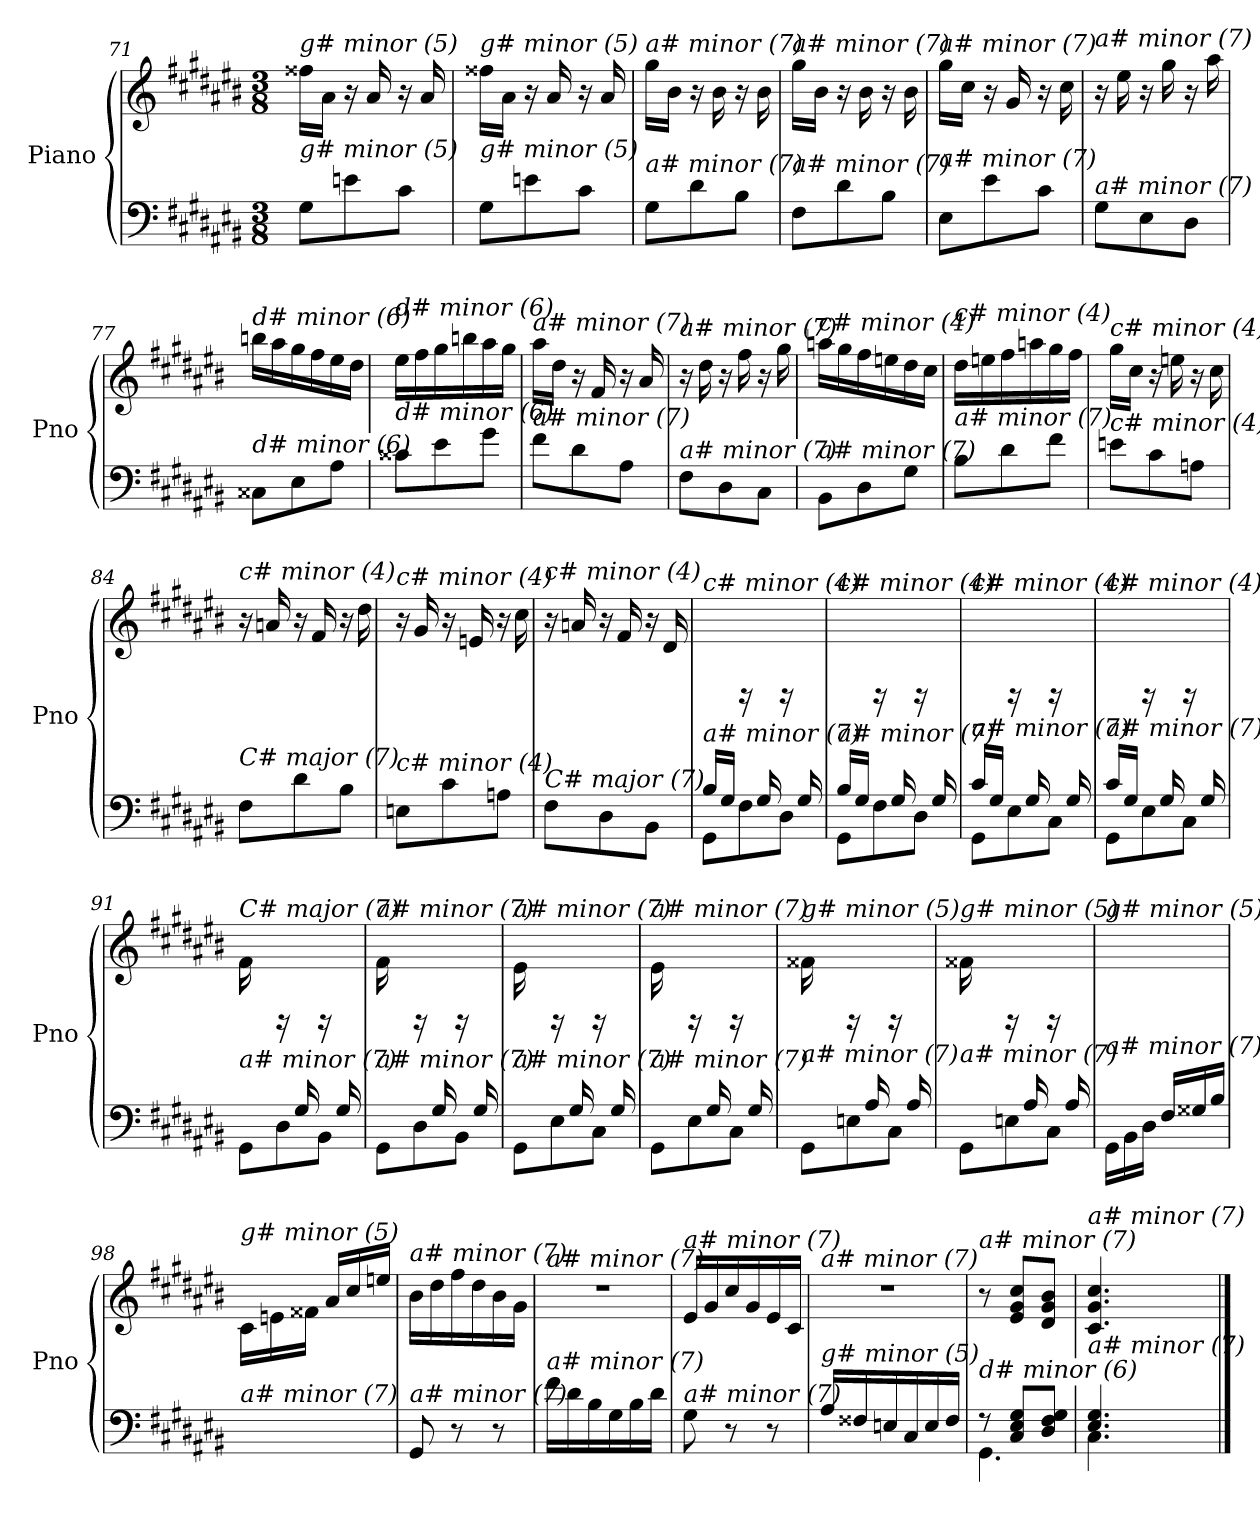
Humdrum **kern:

**kern	**kern
*part1	*part1
*staff2	*staff1
*I"Piano	*
*I'Pno	*
*clefF4	*clefG2
*k[f#c#g#d#a#e#b#]	*k[f#c#g#d#a#e#b#]
*M3/8	*M3/8
=71	=71
!	!LO:TX:i:t=g# minor (5)
!LO:TX:i:t=g# minor (5)	!
8G#\L	16ff##X\LL
.	16a#\JJ
8en\	16r
.	16a#/
8c#\J	16r
.	16a#/
!!LO:PB:g=z
=72	=72
!	!LO:TX:i:t=g# minor (5)
!LO:TX:i:t=g# minor (5)	!
8G#\L	16ff##X\LL
.	16a#\JJ
8en\	16r
.	16a#/
8c#\J	16r
.	16a#/
=73	=73
!	!LO:TX:i:t=a# minor (7)
!LO:TX:i:t=a# minor (7)	!
8G#\L	16gg#\LL
.	16b#\JJ
8d#\	16r
.	16b#\
8B#\J	16r
.	16b#\
=74	=74
!	!LO:TX:i:t=a# minor (7)
!LO:TX:i:t=a# minor (7)	!
8F#\L	16gg#\LL
.	16b#\JJ
8d#\	16r
.	16b#\
8B#\J	16r
.	16b#\
=75	=75
!	!LO:TX:i:t=a# minor (7)
!LO:TX:i:t=a# minor (7)	!
8E#\L	16gg#\LL
.	16cc#\JJ
8e#\	16r
.	16g#/
8c#\J	16r
.	16cc#\
=76	=76
!	!LO:TX:i:t=a# minor (7)
!LO:TX:i:t=a# minor (7)	!
8G#\L	16r
.	16ee#\
8E#\	16r
.	16gg#\
8D#\J	16r
.	16aa#\
=77	=77
!	!LO:TX:i:t=d# minor (6)
!LO:TX:i:t=d# minor (6)	!
8C##X\L	16bbn\LL
.	16aa#\
8E#\	16gg#\
.	16ff#\
8A#\J	16ee#\
.	16dd#\JJ
!!LO:LB:g=z
=78	=78
!	!LO:TX:i:t=d# minor (6)
!LO:TX:i:t=d# minor (6)	!
8c##X\L	16ee#\LL
.	16ff#\
8e#\	16gg#\
.	16bbn\
8g#\J	16aa#\
.	16gg#\JJ
=79	=79
!	!LO:TX:i:t=a# minor (7)
!LO:TX:i:t=a# minor (7)	!
8f#\L	16aa#\LL
.	16dd#\JJ
8d#\	16r
.	16f#/
8A#\J	16r
.	16a#/
=80	=80
!	!LO:TX:i:t=a# minor (7)
!LO:TX:i:t=a# minor (7)	!
8F#\L	16r
.	16dd#\
8D#\	16r
.	16ff#\
8C#\J	16r
.	16gg#\
=81	=81
!	!LO:TX:i:t=c# minor (4)
!LO:TX:i:t=a# minor (7)	!
8BB#\L	16aan\LL
.	16gg#\
8D#\	16ff#\
.	16een\
8G#\J	16dd#\
.	16cc#\JJ
=82	=82
!	!LO:TX:i:t=c# minor (4)
!LO:TX:i:t=a# minor (7)	!
8B#\L	16dd#\LL
.	16een\
8d#\	16ff#\
.	16aan\
8f#\J	16gg#\
.	16ff#\JJ
=83	=83
!	!LO:TX:i:t=c# minor (4)
!LO:TX:i:t=c# minor (4)	!
8en\L	16gg#\LL
.	16cc#\JJ
8c#\	16r
.	16een\
8An\J	16r
.	16cc#\
!!LO:LB:g=z
=84	=84
!	!LO:TX:i:t=c# minor (4)
!LO:TX:i:t=C# major (7)	!
8F#\L	16r
.	16an/
8d#\	16r
.	16f#/
8B#\J	16r
.	16dd#\
=85	=85
!	!LO:TX:i:t=c# minor (4)
!LO:TX:i:t=c# minor (4)	!
8En\L	16r
.	16g#/
8c#\	16r
.	16en/
8An\J	16r
.	16cc#\
=86	=86
!	!LO:TX:i:t=c# minor (4)
!LO:TX:i:t=C# major (7)	!
8F#\L	16r
.	16an/
8D#\	16r
.	16f#/
8BB#\J	16r
.	16d#/
=87	=87
*^	*
!	!	!LO:TX:i:t=c# minor (4)
!LO:TX:i:t=a# minor (7)	!	!
16B#/LL	8GG#\L	8ryy
16G#/JJ	.	.
16ryy	8F#\	16rBB
16G#/	.	16ryy
16ryy	8D#\J	16rBB
16G#/	.	16ryy
=88	=88	=88
!	!	!LO:TX:i:t=c# minor (4)
!LO:TX:i:t=a# minor (7)	!	!
16B#/LL	8GG#\L	8ryy
16G#/JJ	.	.
16ryy	8F#\	16rBB
16G#/	.	16ryy
16ryy	8D#\J	16rBB
16G#/	.	16ryy
=89	=89	=89
!	!	!LO:TX:i:t=c# minor (4)
!LO:TX:i:t=a# minor (7)	!	!
16c#/LL	8GG#\L	8ryy
16G#/JJ	.	.
16ryy	8E#\	16rBB
16G#/	.	16ryy
16ryy	8C#\J	16rBB
16G#/	.	16ryy
!!LO:LB:g=z
=90	=90	=90
!	!	!LO:TX:i:t=c# minor (4)
!LO:TX:i:t=a# minor (7)	!	!
16c#/LL	8GG#\L	8ryy
16G#/JJ	.	.
16ryy	8E#\	16rBB
16G#/	.	16ryy
16ryy	8C#\J	16rBB
16G#/	.	16ryy
=91	=91	=91
!	!	!LO:TX:i:t=C# major (7)
!LO:TX:i:t=a# minor (7)	!	!
16ryy	8GG#\L	16f#\LL
16G#/JJ	.	16ryy
16ryy	8D#\	16rBB
16G#/	.	16ryy
16ryy	8BB#\J	16rBB
16G#/	.	16ryy
=92	=92	=92
!	!	!LO:TX:i:t=a# minor (7)
!LO:TX:i:t=a# minor (7)	!	!
16ryy	8GG#\L	16f#\LL
16G#/JJ	.	16ryy
16ryy	8D#\	16rBB
16G#/	.	16ryy
16ryy	8BB#\J	16rBB
16G#/	.	16ryy
=93	=93	=93
!	!	!LO:TX:i:t=a# minor (7)
!LO:TX:i:t=a# minor (7)	!	!
16ryy	8GG#\L	16e#\LL
16G#/JJ	.	16ryy
16ryy	8E#\	16rBB
16G#/	.	16ryy
16ryy	8C#\J	16rBB
16G#/	.	16ryy
=94	=94	=94
!	!	!LO:TX:i:t=a# minor (7)
!LO:TX:i:t=a# minor (7)	!	!
16ryy	8GG#\L	16e#\LL
16G#/JJ	.	16ryy
16ryy	8E#\	16rBB
16G#/	.	16ryy
16ryy	8C#\J	16rBB
16G#/	.	16ryy
=95	=95	=95
!	!	!LO:TX:i:t=g# minor (5)
!LO:TX:i:t=a# minor (7)	!	!
16ryy	8GG#\L	16f##X\LL
16A#/JJ	.	16ryy
16ryy	8En\	16rBB
16A#/	.	16ryy
16ryy	8C#\J	16rBB
16A#/	.	16ryy
!!LO:LB:g=z
=96	=96	=96
!	!	!LO:TX:i:t=g# minor (5)
!LO:TX:i:t=a# minor (7)	!	!
16ryy	8GG#\L	16f##X\LL
16A#/JJ	.	16ryy
16ryy	8En\	16rBB
16A#/	.	16ryy
16ryy	8C#\J	16rBB
16A#/	.	16ryy
=97	=97	=97
!	!	!LO:TX:i:t=g# minor (5)
!LO:TX:i:t=a# minor (7)	!	!
8.ryy	16GG#\LL	8.ryy
.	16BB#\	.
.	16D#\JJ	.
16F#/LL	8.ryy	8.ryy
16G##Xi/	.	.
16B#/JJ	.	.
*v	*v	*
=98	=98
*	*^
!	!LO:TX:i:t=g# minor (5)	!
!LO:TX:i:t=a# minor (7)	!	!
8.ryy	8.ryy	16c#\LL
.	.	16en\
.	.	16f##X\JJ
8.ryy	16a#/LL	8.ryy
.	16cc#/	.
.	16een/JJ	.
*	*v	*v
=99	=99
!	!LO:TX:i:t=a# minor (7)
!LO:TX:i:t=a# minor (7)	!
8GG#/	16b#\LL
.	16dd#\
8r	16ff#\
.	16dd#\
8r	16b#\
.	16g#\JJ
!!LO:LB:g=z
=100	=100
!	!LO:TX:i:t=a# minor (7)
!LO:TX:i:t=a# minor (7)	!
16f#\LL	4.r
16d#\	.
16B#\	.
16G#\	.
16B#\	.
16d#\JJ	.
=101	=101
!	!LO:TX:i:t=a# minor (7)
!LO:TX:i:t=a# minor (7)	!
8G#\	16e#/LL
.	16g#/
8r	16cc#/
.	16g#/
8r	16e#/
.	16c#/JJ
=102	=102
!	!LO:TX:i:t=a# minor (7)
!LO:TX:i:t=g# minor (5)	!
16A#/LL	4.r
16F##X/	.
16En/	.
16C#/	.
16E/	.
16F##/JJ	.
=103	=103
*^	*
!	!	!LO:TX:i:t=a# minor (7)
!LO:TX:i:t=d# minor (6)	!	!
8r	4.GG#\	8r
8C#/ 8E#/ 8G#/L	.	8e#/ 8g#/ 8cc#/L
8D#/ 8F#/ 8G#/J	.	8d#/ 8g#/ 8b#/J
=104	=104	=104
!	!	!LO:TX:i:t=a# minor (7)
!LO:TX:i:t=a# minor (7)	!	!
4.E#/ 4.G#/	4.C#\	4.c#/ 4.g#/ 4.cc#/
*v	*v	*
==	==
*-	*-
